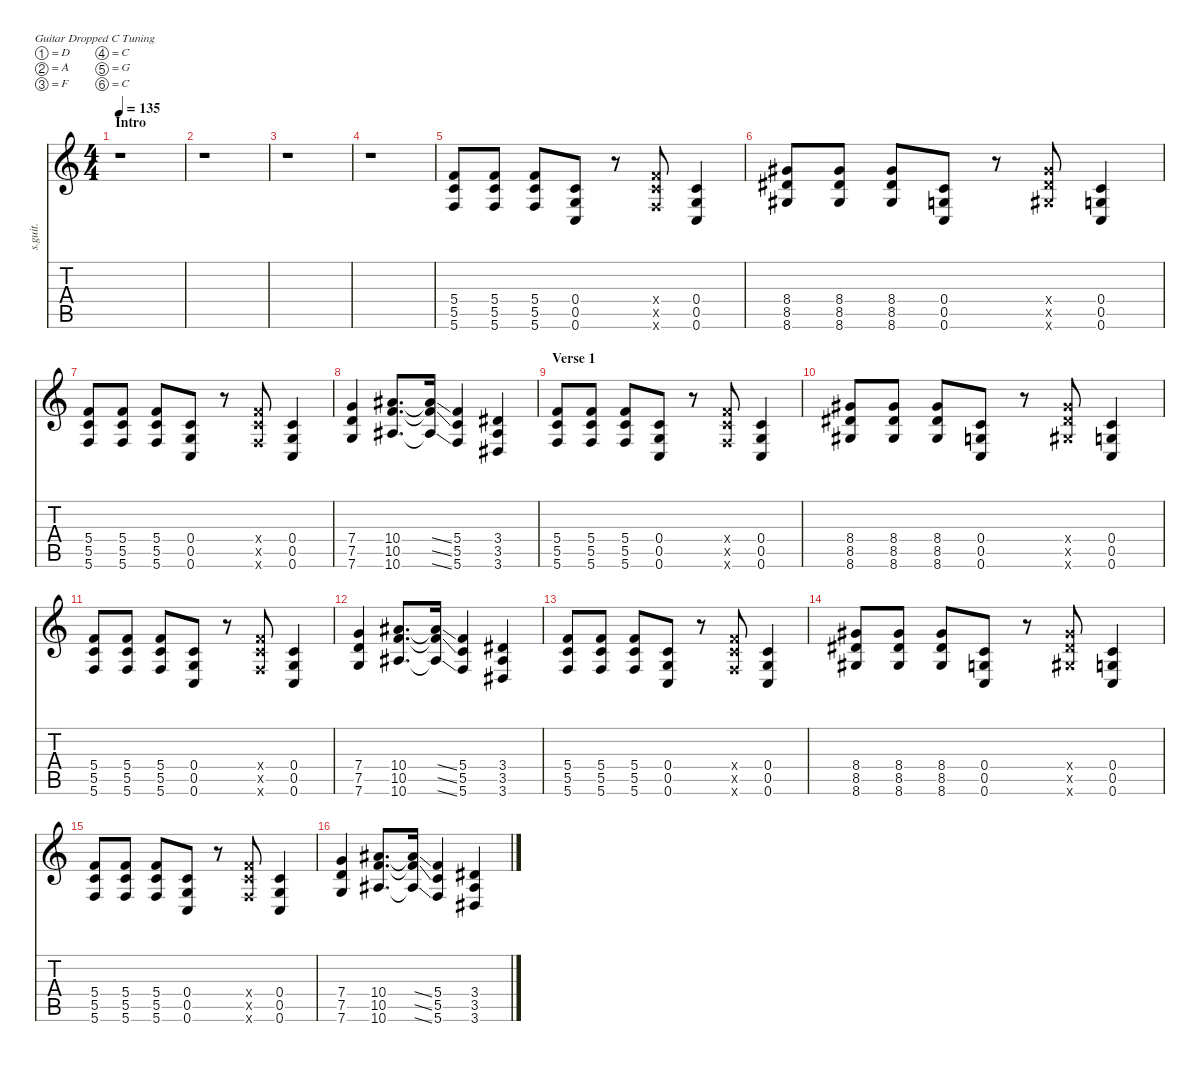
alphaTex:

\defaultSystemsLayout 4
\hideDynamics
\bracketExtendMode nobrackets
\track ("Korey Cooper" "s.guit.") {instrument distortionguitar}
\staff {score tabs}
\tuning (D4 A3 F3 C3 G2 C2)
\ts (4 4)
\beaming (8 2 2 2 2)
\section ("" "Intro")
\tempo 135
\clef g2
\ks c
r.1{dy f instrument distortionguitar} |
r.1 |
r.1 |
r.1 |
(5.4 5.5 5.6).8{lyrics (0 "") lyrics (1 "") lyrics (2 "") lyrics (3 "") lyrics (4 "")} (5.4 5.5 5.6).8{lyrics (0 "") lyrics (1 "") lyrics (2 "") lyrics (3 "") lyrics (4 "")} (5.4 5.5 5.6).8{lyrics (0 "") lyrics (1 "") lyrics (2 "") lyrics (3 "") lyrics (4 "")} (0.4 0.5 0.6).8{lyrics (0 "") lyrics (1 "") lyrics (2 "") lyrics (3 "") lyrics (4 "")} r.8 (5.4{x} 5.5{x} 5.6{x}).8{lyrics (0 "") lyrics (1 "") lyrics (2 "") lyrics (3 "") lyrics (4 "")} (0.4 0.5 0.6).4{lyrics (0 "") lyrics (1 "") lyrics (2 "") lyrics (3 "") lyrics (4 "")} |
(8.4{acc #} 8.5{acc #} 8.6{acc #}).8{lyrics (0 "") lyrics (1 "") lyrics (2 "") lyrics (3 "") lyrics (4 "")} (8.4{acc #} 8.5{acc #} 8.6{acc #}).8{lyrics (0 "") lyrics (1 "") lyrics (2 "") lyrics (3 "") lyrics (4 "")} (8.4{acc #} 8.5{acc #} 8.6{acc #}).8{lyrics (0 "") lyrics (1 "") lyrics (2 "") lyrics (3 "") lyrics (4 "")} (0.4 0.5 0.6).8{lyrics (0 "") lyrics (1 "") lyrics (2 "") lyrics (3 "") lyrics (4 "")} r.8 (8.4{x acc #} 8.5{x acc #} 8.6{x acc #}).8{lyrics (0 "") lyrics (1 "") lyrics (2 "") lyrics (3 "") lyrics (4 "")} (0.4 0.5 0.6).4{lyrics (0 "") lyrics (1 "") lyrics (2 "") lyrics (3 "") lyrics (4 "")} |
(5.4 5.5 5.6).8{lyrics (0 "") lyrics (1 "") lyrics (2 "") lyrics (3 "") lyrics (4 "")} (5.4 5.5 5.6).8{lyrics (0 "") lyrics (1 "") lyrics (2 "") lyrics (3 "") lyrics (4 "")} (5.4 5.5 5.6).8{lyrics (0 "") lyrics (1 "") lyrics (2 "") lyrics (3 "") lyrics (4 "")} (0.4 0.5 0.6).8{lyrics (0 "") lyrics (1 "") lyrics (2 "") lyrics (3 "") lyrics (4 "")} r.8 (5.4{x} 5.5{x} 5.6{x}).8{lyrics (0 "") lyrics (1 "") lyrics (2 "") lyrics (3 "") lyrics (4 "")} (0.4 0.5 0.6).4{lyrics (0 "") lyrics (1 "") lyrics (2 "") lyrics (3 "") lyrics (4 "")} |
(7.4 7.5 7.6).4{lyrics (0 "") lyrics (1 "") lyrics (2 "") lyrics (3 "") lyrics (4 "")} (10.4{acc #} 10.5 10.6{acc #}).8{d lyrics (0 "") lyrics (1 "") lyrics (2 "") lyrics (3 "") lyrics (4 "")} (10.4{ss t acc #} 10.5{ss t} 10.6{ss t acc #}).16{lyrics (0 "") lyrics (1 "") lyrics (2 "") lyrics (3 "") lyrics (4 "")} (5.4 5.5 5.6).4{lyrics (0 "") lyrics (1 "") lyrics (2 "") lyrics (3 "") lyrics (4 "")} (3.4{acc #} 3.5{acc #} 3.6{acc #}).4{lyrics (0 "") lyrics (1 "") lyrics (2 "") lyrics (3 "") lyrics (4 "")} |
\section ("" "Verse 1")
(5.4 5.5 5.6).8{lyrics (0 "") lyrics (1 "") lyrics (2 "") lyrics (3 "") lyrics (4 "")} (5.4 5.5 5.6).8{lyrics (0 "") lyrics (1 "") lyrics (2 "") lyrics (3 "") lyrics (4 "")} (5.4 5.5 5.6).8{lyrics (0 "") lyrics (1 "") lyrics (2 "") lyrics (3 "") lyrics (4 "")} (0.4 0.5 0.6).8{lyrics (0 "") lyrics (1 "") lyrics (2 "") lyrics (3 "") lyrics (4 "")} r.8 (5.4{x} 5.5{x} 5.6{x}).8{lyrics (0 "") lyrics (1 "") lyrics (2 "") lyrics (3 "") lyrics (4 "")} (0.4 0.5 0.6).4{lyrics (0 "") lyrics (1 "") lyrics (2 "") lyrics (3 "") lyrics (4 "")} |
(8.4{acc #} 8.5{acc #} 8.6{acc #}).8{lyrics (0 "") lyrics (1 "") lyrics (2 "") lyrics (3 "") lyrics (4 "")} (8.4{acc #} 8.5{acc #} 8.6{acc #}).8{lyrics (0 "") lyrics (1 "") lyrics (2 "") lyrics (3 "") lyrics (4 "")} (8.4{acc #} 8.5{acc #} 8.6{acc #}).8{lyrics (0 "") lyrics (1 "") lyrics (2 "") lyrics (3 "") lyrics (4 "")} (0.4 0.5 0.6).8{lyrics (0 "") lyrics (1 "") lyrics (2 "") lyrics (3 "") lyrics (4 "")} r.8 (8.4{x acc #} 8.5{x acc #} 8.6{x acc #}).8{lyrics (0 "") lyrics (1 "") lyrics (2 "") lyrics (3 "") lyrics (4 "")} (0.4 0.5 0.6).4{lyrics (0 "") lyrics (1 "") lyrics (2 "") lyrics (3 "") lyrics (4 "")} |
(5.4 5.5 5.6).8{lyrics (0 "") lyrics (1 "") lyrics (2 "") lyrics (3 "") lyrics (4 "")} (5.4 5.5 5.6).8{lyrics (0 "") lyrics (1 "") lyrics (2 "") lyrics (3 "") lyrics (4 "")} (5.4 5.5 5.6).8{lyrics (0 "") lyrics (1 "") lyrics (2 "") lyrics (3 "") lyrics (4 "")} (0.4 0.5 0.6).8{lyrics (0 "") lyrics (1 "") lyrics (2 "") lyrics (3 "") lyrics (4 "")} r.8 (5.4{x} 5.5{x} 5.6{x}).8{lyrics (0 "") lyrics (1 "") lyrics (2 "") lyrics (3 "") lyrics (4 "")} (0.4 0.5 0.6).4{lyrics (0 "") lyrics (1 "") lyrics (2 "") lyrics (3 "") lyrics (4 "")} |
(7.4 7.5 7.6).4{lyrics (0 "") lyrics (1 "") lyrics (2 "") lyrics (3 "") lyrics (4 "")} (10.4{acc #} 10.5 10.6{acc #}).8{d lyrics (0 "") lyrics (1 "") lyrics (2 "") lyrics (3 "") lyrics (4 "")} (10.4{ss t acc #} 10.5{ss t} 10.6{ss t acc #}).16{lyrics (0 "") lyrics (1 "") lyrics (2 "") lyrics (3 "") lyrics (4 "")} (5.4 5.5 5.6).4{lyrics (0 "") lyrics (1 "") lyrics (2 "") lyrics (3 "") lyrics (4 "")} (3.4{acc #} 3.5{acc #} 3.6{acc #}).4{lyrics (0 "") lyrics (1 "") lyrics (2 "") lyrics (3 "") lyrics (4 "")} |
(5.4 5.5 5.6).8{lyrics (0 "") lyrics (1 "") lyrics (2 "") lyrics (3 "") lyrics (4 "")} (5.4 5.5 5.6).8{lyrics (0 "") lyrics (1 "") lyrics (2 "") lyrics (3 "") lyrics (4 "")} (5.4 5.5 5.6).8{lyrics (0 "") lyrics (1 "") lyrics (2 "") lyrics (3 "") lyrics (4 "")} (0.4 0.5 0.6).8{lyrics (0 "") lyrics (1 "") lyrics (2 "") lyrics (3 "") lyrics (4 "")} r.8 (5.4{x} 5.5{x} 5.6{x}).8{lyrics (0 "") lyrics (1 "") lyrics (2 "") lyrics (3 "") lyrics (4 "")} (0.4 0.5 0.6).4{lyrics (0 "") lyrics (1 "") lyrics (2 "") lyrics (3 "") lyrics (4 "")} |
(8.4{acc #} 8.5{acc #} 8.6{acc #}).8{lyrics (0 "") lyrics (1 "") lyrics (2 "") lyrics (3 "") lyrics (4 "")} (8.4{acc #} 8.5{acc #} 8.6{acc #}).8{lyrics (0 "") lyrics (1 "") lyrics (2 "") lyrics (3 "") lyrics (4 "")} (8.4{acc #} 8.5{acc #} 8.6{acc #}).8{lyrics (0 "") lyrics (1 "") lyrics (2 "") lyrics (3 "") lyrics (4 "")} (0.4 0.5 0.6).8{lyrics (0 "") lyrics (1 "") lyrics (2 "") lyrics (3 "") lyrics (4 "")} r.8 (8.4{x acc #} 8.5{x acc #} 8.6{x acc #}).8{lyrics (0 "") lyrics (1 "") lyrics (2 "") lyrics (3 "") lyrics (4 "")} (0.4 0.5 0.6).4{lyrics (0 "") lyrics (1 "") lyrics (2 "") lyrics (3 "") lyrics (4 "")} |
(5.4 5.5 5.6).8{lyrics (0 "") lyrics (1 "") lyrics (2 "") lyrics (3 "") lyrics (4 "")} (5.4 5.5 5.6).8{lyrics (0 "") lyrics (1 "") lyrics (2 "") lyrics (3 "") lyrics (4 "")} (5.4 5.5 5.6).8{lyrics (0 "") lyrics (1 "") lyrics (2 "") lyrics (3 "") lyrics (4 "")} (0.4 0.5 0.6).8{lyrics (0 "") lyrics (1 "") lyrics (2 "") lyrics (3 "") lyrics (4 "")} r.8 (5.4{x} 5.5{x} 5.6{x}).8{lyrics (0 "") lyrics (1 "") lyrics (2 "") lyrics (3 "") lyrics (4 "")} (0.4 0.5 0.6).4{lyrics (0 "") lyrics (1 "") lyrics (2 "") lyrics (3 "") lyrics (4 "")} |
(7.4 7.5 7.6).4{lyrics (0 "") lyrics (1 "") lyrics (2 "") lyrics (3 "") lyrics (4 "")} (10.4{acc #} 10.5 10.6{acc #}).8{d lyrics (0 "") lyrics (1 "") lyrics (2 "") lyrics (3 "") lyrics (4 "")} (10.4{ss t acc #} 10.5{ss t} 10.6{ss t acc #}).16{lyrics (0 "") lyrics (1 "") lyrics (2 "") lyrics (3 "") lyrics (4 "")} (5.4 5.5 5.6).4{lyrics (0 "") lyrics (1 "") lyrics (2 "") lyrics (3 "") lyrics (4 "")} (3.4{acc #} 3.5{acc #} 3.6{acc #}).4{lyrics (0 "") lyrics (1 "") lyrics (2 "") lyrics (3 "") lyrics (4 "")}
